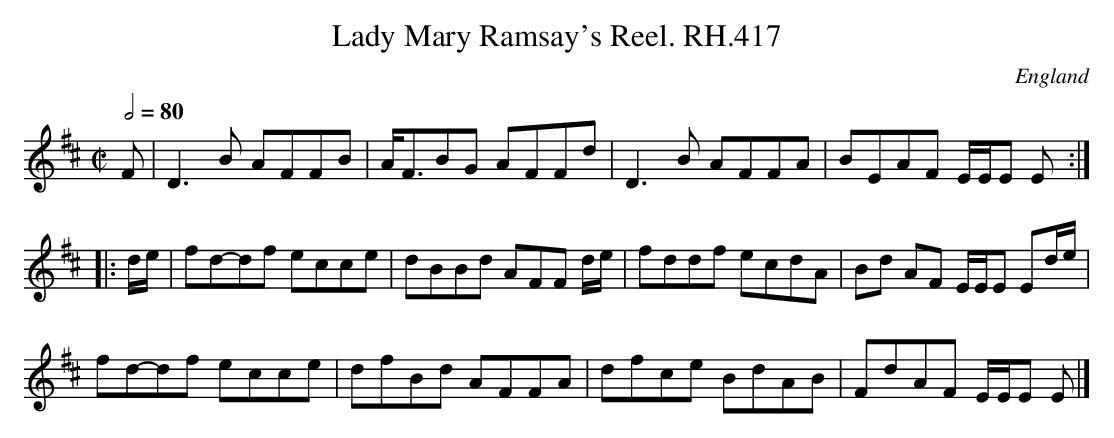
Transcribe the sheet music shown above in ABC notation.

X:1
T:Lady Mary Ramsay's Reel. RH.417
O:England
M:C|
L:1/8
Q:1/2=80
K:D
F|D3B AFFB|A<FBG AFFd|D3B AFFA|BEAF E/E/E E:|
|:d/e/|fd-df ecce|dBBd AFF d/e/|\
fddf ecdA|Bd AF E/E/E Ed/e/|
fd-df ecce|dfBd AFFA|dfce BdAB|FdAF E/E/E E|]
